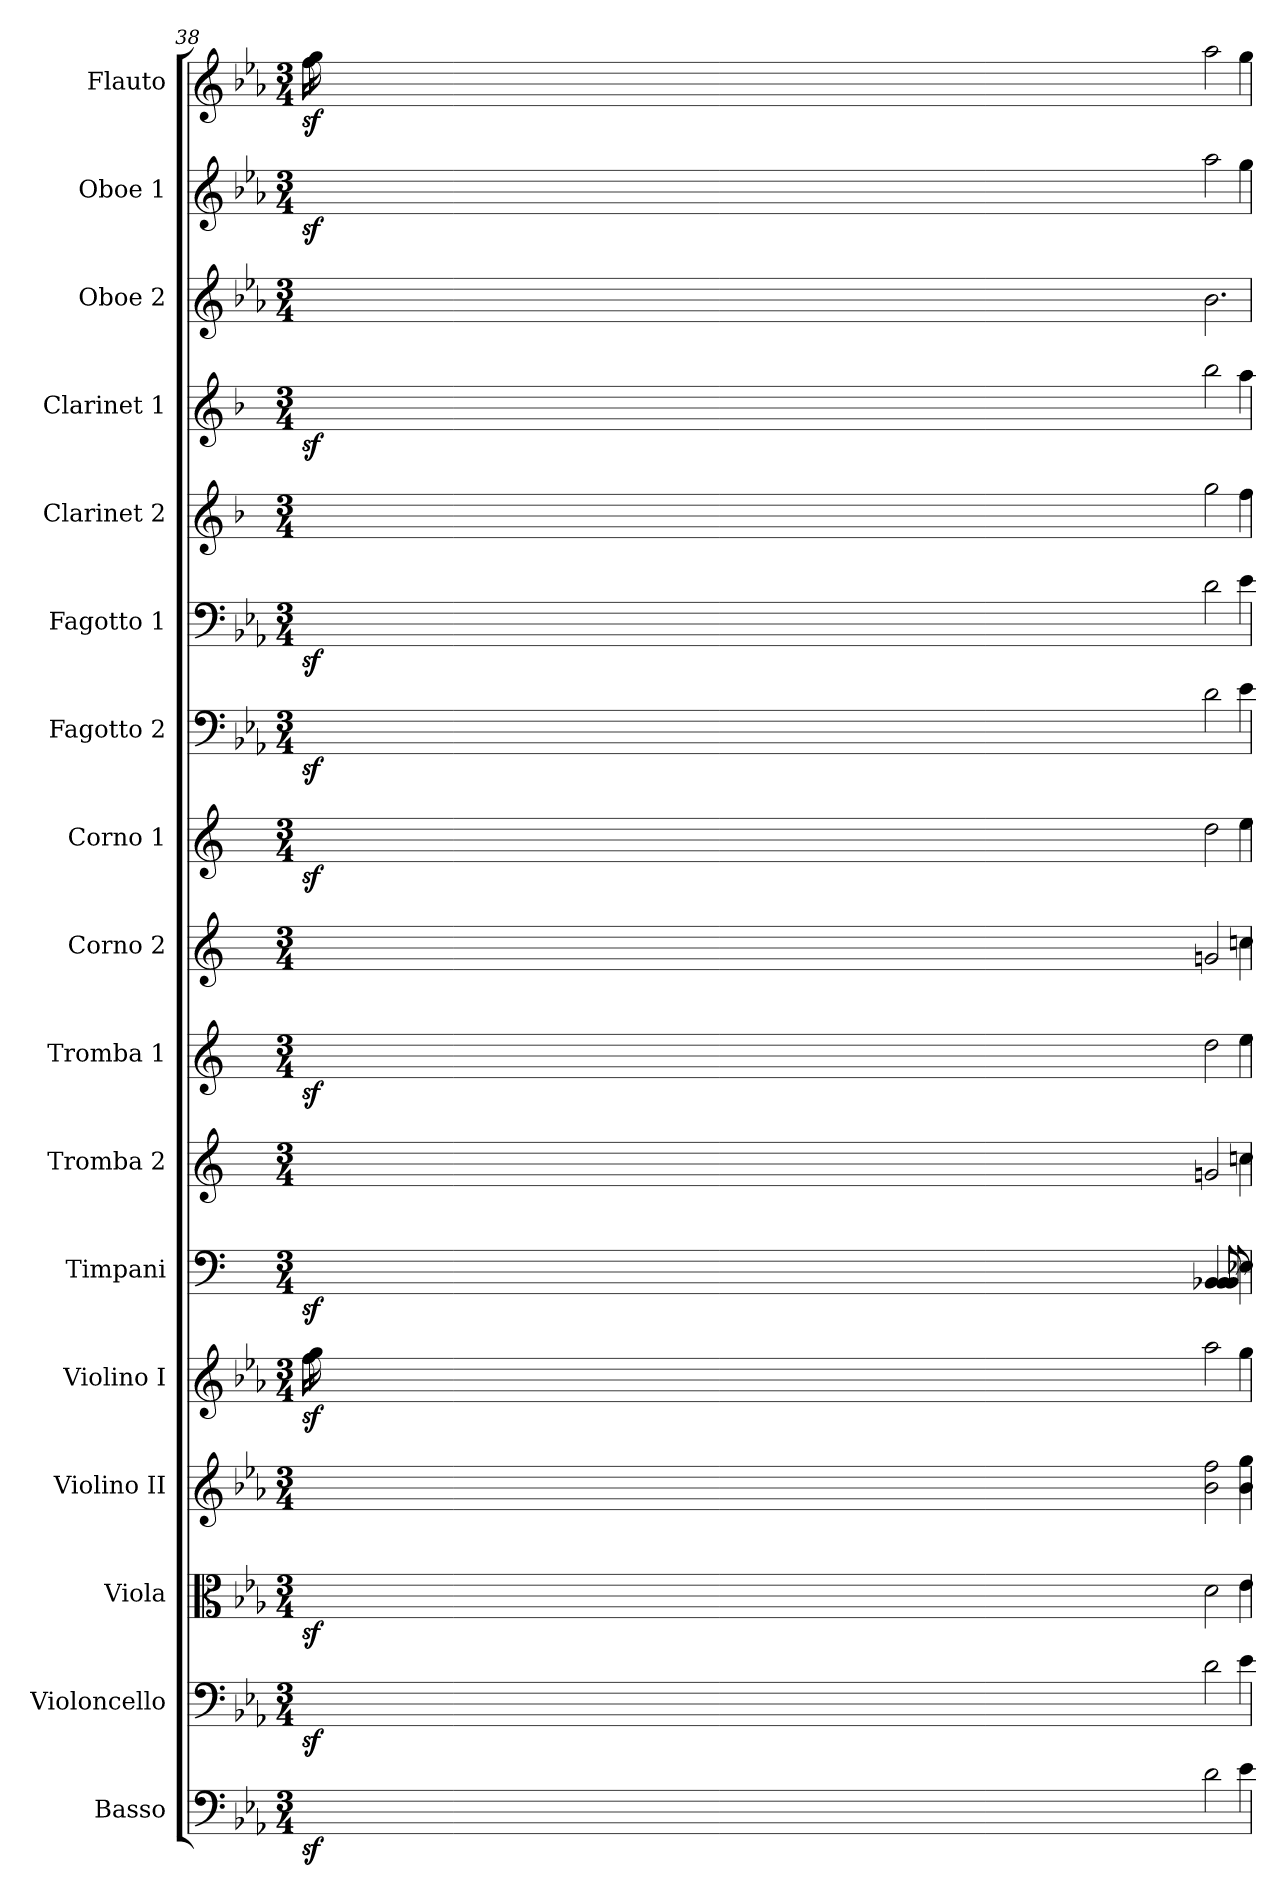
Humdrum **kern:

**kern	**dynam	**kern	**dynam	**kern	**dynam	**kern	**kern	**dynam	**kern	**dynam	**kern	**kern	**dynam	**kern	**kern	**dynam	**kern	**dynam	**kern	**dynam	**kern	**kern	**dynam	**kern	**kern	**dynam	**kern	**dynam
*part17	*part17	*part16	*part16	*part15	*part15	*part14	*part13	*part13	*part12	*part12	*part11	*part10	*part10	*part9	*part8	*part8	*part7	*part7	*part6	*part6	*part5	*part4	*part4	*part3	*part2	*part2	*part1	*part1
*staff17	*staff17	*staff16	*staff16	*staff15	*staff15	*staff14	*staff13	*staff13	*staff12	*staff12	*staff11	*staff10	*staff10	*staff9	*staff8	*staff8	*staff7	*staff7	*staff6	*staff6	*staff5	*staff4	*staff4	*staff3	*staff2	*staff2	*staff1	*staff1
*I"Basso	*	*I"Violoncello	*	*I"Viola	*	*I"Violino II	*I"Violino I	*	*I"Timpani	*	*I"Tromba 2	*I"Tromba 1	*	*I"Corno 2	*I"Corno 1	*	*I"Fagotto 2	*	*I"Fagotto 1	*	*I"Clarinet 2	*I"Clarinet 1	*	*I"Oboe 2	*I"Oboe 1	*	*I"Flauto	*
*	*	*I'Vc	*	*I'Vla	*	*I'Vln	*I'Vln	*	*	*	*	*	*	*	*	*	*	*	*	*	*I'Cl	*I'Cl	*	*I'Ob	*I'Ob	*	*I'Fl	*
*clefF4	*	*clefF4	*	*clefC3	*	*clefG2	*clefG2	*	*clefF4	*	*clefG2	*clefG2	*	*clefG2	*clefG2	*	*clefF4	*	*clefF4	*	*clefG2	*clefG2	*	*clefG2	*clefG2	*	*clefG2	*
*ITrd7c12	*	*	*	*	*	*	*	*	*	*	*ITrd-2c-3	*ITrd-2c-3	*	*ITrd5c9	*ITrd5c9	*	*	*	*	*	*ITrd1c2	*ITrd1c2	*	*	*	*	*	*
*k[b-e-a-]	*	*k[b-e-a-]	*	*k[b-e-a-]	*	*k[b-e-a-]	*k[b-e-a-]	*	*	*	*	*	*	*	*	*	*k[b-e-a-]	*	*k[b-e-a-]	*	*k[b-e-a-]	*k[b-e-a-]	*	*k[b-e-a-]	*k[b-e-a-]	*	*k[b-e-a-]	*
*M3/4	*	*M3/4	*	*M3/4	*	*M3/4	*M3/4	*	*M3/4	*	*M3/4	*M3/4	*	*M3/4	*M3/4	*	*M3/4	*	*M3/4	*	*M3/4	*M3/4	*	*M3/4	*M3/4	*	*M3/4	*
=38	=38	=38	=38	=38	=38	=38	=38	=38	=38	=38	=38	=38	=38	=38	=38	=38	=38	=38	=38	=38	=38	=38	=38	=38	=38	=38	=38	=38
1ryy	sf	1ryy	sf	1ryy	sf	1ryy	16ff	sf	1ryy	sf	1ryy	1ryy	sf	1ryy	1ryy	sf	1ryy	sf	1ryy	sf	1ryy	1ryy	sf	1ryy	1ryy	sf	16ff	sf
.	.	.	.	.	.	.	16gg	.	.	.	.	.	.	.	.	.	.	.	.	.	.	.	.	.	.	.	16gg	.
.	.	.	.	.	.	.	1ryy	.	.	.	.	.	.	.	.	.	.	.	.	.	.	.	.	.	.	.	1ryy	.
1ryy	.	1ryy	.	1ryy	.	1ryy	.	.	1ryy	.	1ryy	1ryy	.	1ryy	1ryy	.	1ryy	.	1ryy	.	1ryy	1ryy	.	1ryy	1ryy	.	.	.
.	.	.	.	.	.	.	1ryy	.	.	.	.	.	.	.	.	.	.	.	.	.	.	.	.	.	.	.	1ryy	.
1ryy	.	1ryy	.	1ryy	.	1ryy	.	.	1ryy	.	1ryy	1ryy	.	1ryy	1ryy	.	1ryy	.	1ryy	.	1ryy	1ryy	.	1ryy	1ryy	.	.	.
.	.	.	.	.	.	.	1ryy	.	.	.	.	.	.	.	.	.	.	.	.	.	.	.	.	.	.	.	1ryy	.
1ryy	.	1ryy	.	1ryy	.	1ryy	.	.	1ryy	.	1ryy	1ryy	.	1ryy	1ryy	.	1ryy	.	1ryy	.	1ryy	1ryy	.	1ryy	1ryy	.	.	.
.	.	.	.	.	.	.	1ryy	.	.	.	.	.	.	.	.	.	.	.	.	.	.	.	.	.	.	.	1ryy	.
1ryy	.	1ryy	.	1ryy	.	1ryy	.	.	1ryy	.	1ryy	1ryy	.	1ryy	1ryy	.	1ryy	.	1ryy	.	1ryy	1ryy	.	1ryy	1ryy	.	.	.
.	.	.	.	.	.	.	1ryy	.	.	.	.	.	.	.	.	.	.	.	.	.	.	.	.	.	.	.	1ryy	.
1ryy	.	1ryy	.	1ryy	.	1ryy	.	.	1ryy	.	1ryy	1ryy	.	1ryy	1ryy	.	1ryy	.	1ryy	.	1ryy	1ryy	.	1ryy	1ryy	.	.	.
.	.	.	.	.	.	.	1ryy	.	.	.	.	.	.	.	.	.	.	.	.	.	.	.	.	.	.	.	1ryy	.
1ryy	.	1ryy	.	1ryy	.	1ryy	.	.	1ryy	.	1ryy	1ryy	.	1ryy	1ryy	.	1ryy	.	1ryy	.	1ryy	1ryy	.	1ryy	1ryy	.	.	.
.	.	.	.	.	.	.	1ryy	.	.	.	.	.	.	.	.	.	.	.	.	.	.	.	.	.	.	.	1ryy	.
1ryy	.	1ryy	.	1ryy	.	1ryy	.	.	1ryy	.	1ryy	1ryy	.	1ryy	1ryy	.	1ryy	.	1ryy	.	1ryy	1ryy	.	1ryy	1ryy	.	.	.
.	.	.	.	.	.	.	1ryy	.	.	.	.	.	.	.	.	.	.	.	.	.	.	.	.	.	.	.	1ryy	.
1ryy	.	1ryy	.	1ryy	.	1ryy	.	.	1ryy	.	1ryy	1ryy	.	1ryy	1ryy	.	1ryy	.	1ryy	.	1ryy	1ryy	.	1ryy	1ryy	.	.	.
.	.	.	.	.	.	.	1ryy	.	.	.	.	.	.	.	.	.	.	.	.	.	.	.	.	.	.	.	1ryy	.
1ryy	.	1ryy	.	1ryy	.	1ryy	.	.	1ryy	.	1ryy	1ryy	.	1ryy	1ryy	.	1ryy	.	1ryy	.	1ryy	1ryy	.	1ryy	1ryy	.	.	.
.	.	.	.	.	.	.	1ryy	.	.	.	.	.	.	.	.	.	.	.	.	.	.	.	.	.	.	.	1ryy	.
1ryy	.	1ryy	.	1ryy	.	1ryy	.	.	1ryy	.	1ryy	1ryy	.	1ryy	1ryy	.	1ryy	.	1ryy	.	1ryy	1ryy	.	1ryy	1ryy	.	.	.
.	.	.	.	.	.	.	1ryy	.	.	.	.	.	.	.	.	.	.	.	.	.	.	.	.	.	.	.	1ryy	.
1ryy	.	1ryy	.	1ryy	.	1ryy	.	.	1ryy	.	1ryy	1ryy	.	1ryy	1ryy	.	1ryy	.	1ryy	.	1ryy	1ryy	.	1ryy	1ryy	.	.	.
.	.	.	.	.	.	.	1ryy	.	.	.	.	.	.	.	.	.	.	.	.	.	.	.	.	.	.	.	1ryy	.
1ryy	.	1ryy	.	1ryy	.	1ryy	.	.	1ryy	.	1ryy	1ryy	.	1ryy	1ryy	.	1ryy	.	1ryy	.	1ryy	1ryy	.	1ryy	1ryy	.	.	.
.	.	.	.	.	.	.	1ryy	.	.	.	.	.	.	.	.	.	.	.	.	.	.	.	.	.	.	.	1ryy	.
1ryy	.	1ryy	.	1ryy	.	1ryy	.	.	1ryy	.	1ryy	1ryy	.	1ryy	1ryy	.	1ryy	.	1ryy	.	1ryy	1ryy	.	1ryy	1ryy	.	.	.
.	.	.	.	.	.	.	1ryy	.	.	.	.	.	.	.	.	.	.	.	.	.	.	.	.	.	.	.	1ryy	.
1ryy	.	1ryy	.	1ryy	.	1ryy	.	.	1ryy	.	1ryy	1ryy	.	1ryy	1ryy	.	1ryy	.	1ryy	.	1ryy	1ryy	.	1ryy	1ryy	.	.	.
.	.	.	.	.	.	.	1ryy	.	.	.	.	.	.	.	.	.	.	.	.	.	.	.	.	.	.	.	1ryy	.
1ryy	.	1ryy	.	1ryy	.	1ryy	.	.	1ryy	.	1ryy	1ryy	.	1ryy	1ryy	.	1ryy	.	1ryy	.	1ryy	1ryy	.	1ryy	1ryy	.	.	.
.	.	.	.	.	.	.	1ryy	.	.	.	.	.	.	.	.	.	.	.	.	.	.	.	.	.	.	.	1ryy	.
1ryy	.	1ryy	.	1ryy	.	1ryy	.	.	1ryy	.	1ryy	1ryy	.	1ryy	1ryy	.	1ryy	.	1ryy	.	1ryy	1ryy	.	1ryy	1ryy	.	.	.
.	.	.	.	.	.	.	1ryy	.	.	.	.	.	.	.	.	.	.	.	.	.	.	.	.	.	.	.	1ryy	.
1ryy	.	1ryy	.	1ryy	.	1ryy	.	.	1ryy	.	1ryy	1ryy	.	1ryy	1ryy	.	1ryy	.	1ryy	.	1ryy	1ryy	.	1ryy	1ryy	.	.	.
.	.	.	.	.	.	.	1ryy	.	.	.	.	.	.	.	.	.	.	.	.	.	.	.	.	.	.	.	1ryy	.
1ryy	.	1ryy	.	1ryy	.	1ryy	.	.	1ryy	.	1ryy	1ryy	.	1ryy	1ryy	.	1ryy	.	1ryy	.	1ryy	1ryy	.	1ryy	1ryy	.	.	.
.	.	.	.	.	.	.	1ryy	.	.	.	.	.	.	.	.	.	.	.	.	.	.	.	.	.	.	.	1ryy	.
1ryy	.	1ryy	.	1ryy	.	1ryy	.	.	1ryy	.	1ryy	1ryy	.	1ryy	1ryy	.	1ryy	.	1ryy	.	1ryy	1ryy	.	1ryy	1ryy	.	.	.
.	.	.	.	.	.	.	1ryy	.	.	.	.	.	.	.	.	.	.	.	.	.	.	.	.	.	.	.	1ryy	.
1ryy	.	1ryy	.	1ryy	.	1ryy	.	.	1ryy	.	1ryy	1ryy	.	1ryy	1ryy	.	1ryy	.	1ryy	.	1ryy	1ryy	.	1ryy	1ryy	.	.	.
.	.	.	.	.	.	.	1ryy	.	.	.	.	.	.	.	.	.	.	.	.	.	.	.	.	.	.	.	1ryy	.
1ryy	.	1ryy	.	1ryy	.	1ryy	.	.	1ryy	.	1ryy	1ryy	.	1ryy	1ryy	.	1ryy	.	1ryy	.	1ryy	1ryy	.	1ryy	1ryy	.	.	.
.	.	.	.	.	.	.	1ryy	.	.	.	.	.	.	.	.	.	.	.	.	.	.	.	.	.	.	.	1ryy	.
1ryy	.	1ryy	.	1ryy	.	1ryy	.	.	1ryy	.	1ryy	1ryy	.	1ryy	1ryy	.	1ryy	.	1ryy	.	1ryy	1ryy	.	1ryy	1ryy	.	.	.
.	.	.	.	.	.	.	1ryy	.	.	.	.	.	.	.	.	.	.	.	.	.	.	.	.	.	.	.	1ryy	.
1ryy	.	1ryy	.	1ryy	.	1ryy	.	.	1ryy	.	1ryy	1ryy	.	1ryy	1ryy	.	1ryy	.	1ryy	.	1ryy	1ryy	.	1ryy	1ryy	.	.	.
.	.	.	.	.	.	.	1ryy	.	.	.	.	.	.	.	.	.	.	.	.	.	.	.	.	.	.	.	1ryy	.
1ryy	.	1ryy	.	1ryy	.	1ryy	.	.	1ryy	.	1ryy	1ryy	.	1ryy	1ryy	.	1ryy	.	1ryy	.	1ryy	1ryy	.	1ryy	1ryy	.	.	.
.	.	.	.	.	.	.	1ryy	.	.	.	.	.	.	.	.	.	.	.	.	.	.	.	.	.	.	.	1ryy	.
1ryy	.	1ryy	.	1ryy	.	1ryy	.	.	1ryy	.	1ryy	1ryy	.	1ryy	1ryy	.	1ryy	.	1ryy	.	1ryy	1ryy	.	1ryy	1ryy	.	.	.
.	.	.	.	.	.	.	1ryy	.	.	.	.	.	.	.	.	.	.	.	.	.	.	.	.	.	.	.	1ryy	.
2ryy	.	2ryy	.	2ryy	.	2ryy	.	.	2ryy	.	2ryy	2ryy	.	2ryy	2ryy	.	2ryy	.	2ryy	.	2ryy	2ryy	.	2ryy	2ryy	.	.	.
.	.	.	.	.	.	.	2ryy	.	.	.	.	.	.	.	.	.	.	.	.	.	.	.	.	.	.	.	2ryy	.
4ryy	.	4ryy	.	4ryy	.	4ryy	.	.	4ryy	.	4ryy	4ryy	.	4ryy	4ryy	.	4ryy	.	4ryy	.	4ryy	4ryy	.	4ryy	4ryy	.	.	.
.	.	.	.	.	.	.	4ryy	.	.	.	.	.	.	.	.	.	.	.	.	.	.	.	.	.	.	.	4ryy	.
8.ryy	.	8.ryy	.	8.ryy	.	8.ryy	.	.	8.ryy	.	8.ryy	8.ryy	.	8.ryy	8.ryy	.	8.ryy	.	8.ryy	.	8.ryy	8.ryy	.	8.ryy	8.ryy	.	.	.
.	.	.	.	.	.	.	16ryy	.	.	.	.	.	.	.	.	.	.	.	.	.	.	.	.	.	.	.	16ryy	.
2D	.	2d	.	2d	.	2b- 2ff	2aa-	.	4BB-X	.	2b-X	2ff	.	2B-X	2f	.	2d	.	2d	.	2ff	2aa-	.	2.b-	2aa-	.	2aa-	.
.	.	.	.	.	.	.	.	.	8BB-	.	.	.	.	.	.	.	.	.	.	.	.	.	.	.	.	.	.	.
.	.	.	.	.	.	.	.	.	8BB-	.	.	.	.	.	.	.	.	.	.	.	.	.	.	.	.	.	.	.
4E-	.	4e-	.	4e-	.	4b- 4gg	4gg	.	4E-X	.	4ee-X	4gg	.	4e-X	4g	.	4e-	.	4e-	.	4ee-	4gg	.	.	4gg	.	4gg	.
=	=	=	=	=	=	=	=	=	=	=	=	=	=	=	=	=	=	=	=	=	=	=	=	=	=	=	=	=
*-	*-	*-	*-	*-	*-	*-	*-	*-	*-	*-	*-	*-	*-	*-	*-	*-	*-	*-	*-	*-	*-	*-	*-	*-	*-	*-	*-	*-
